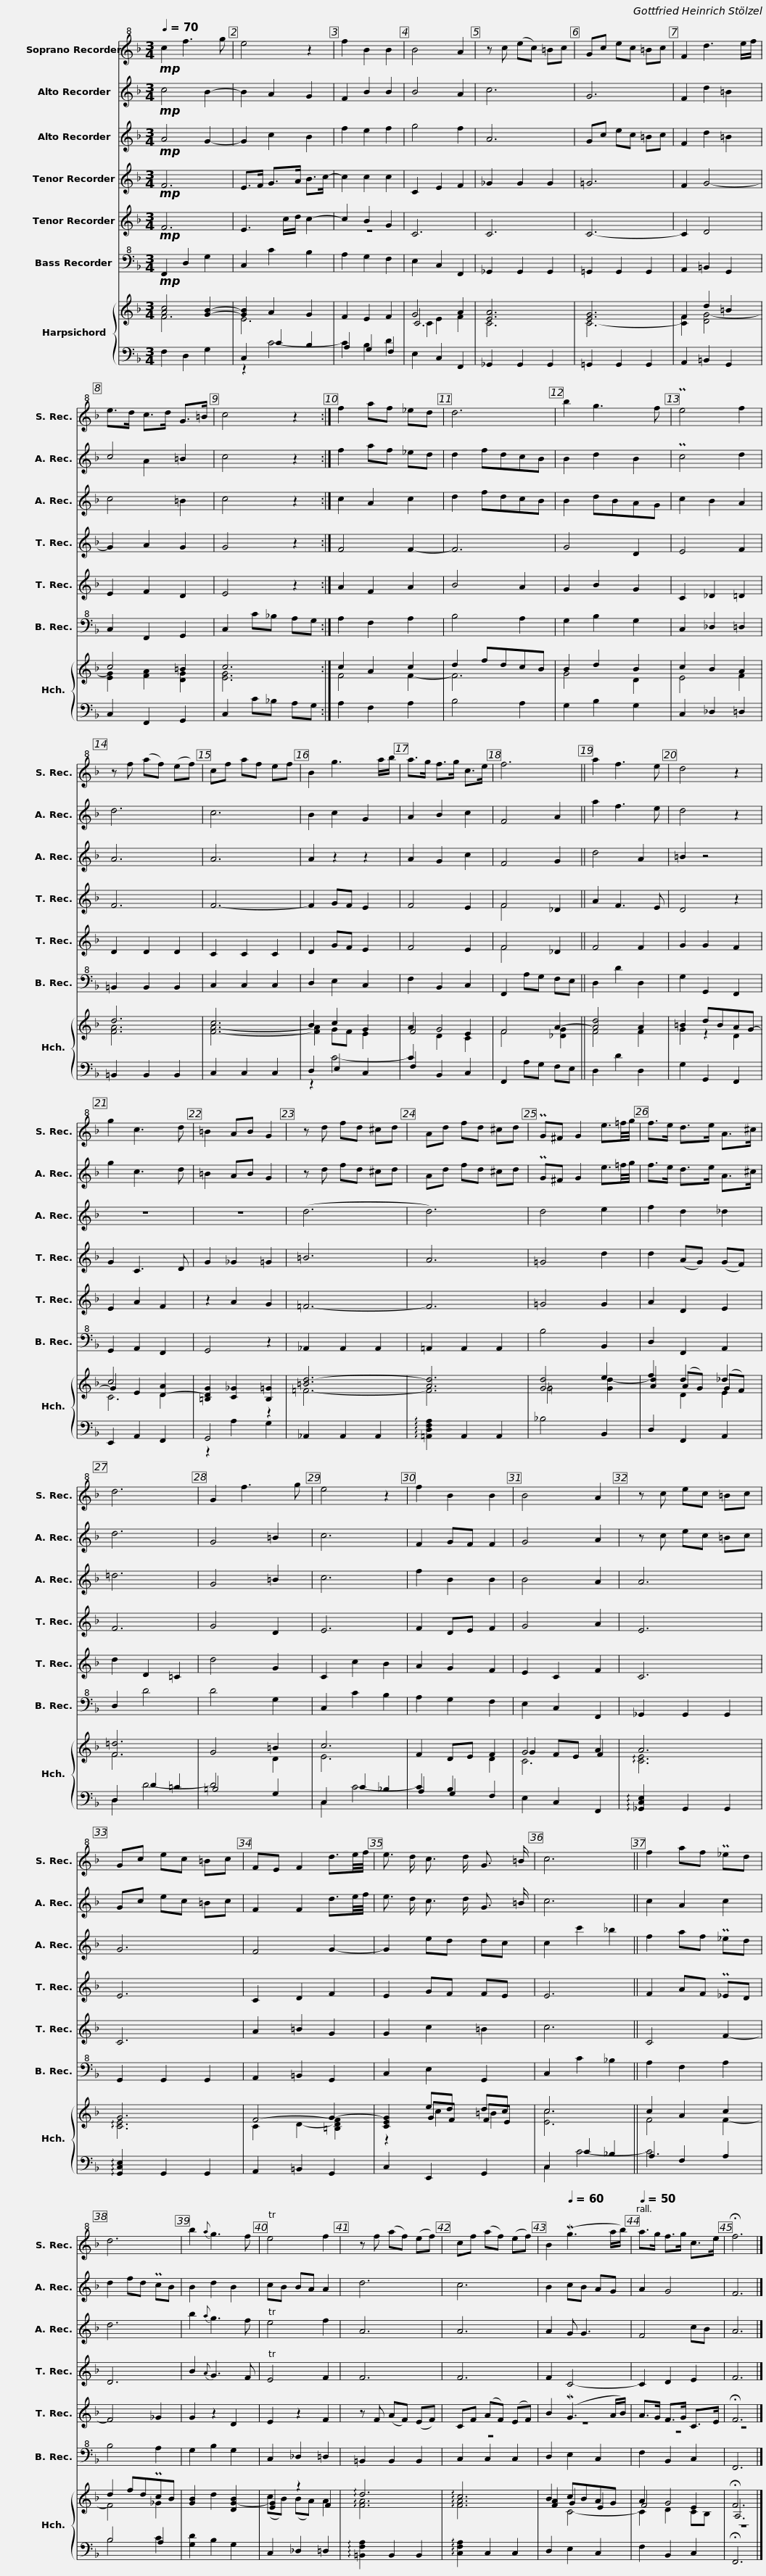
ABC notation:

X:1
%%score 1 ( 2 3 ) 4 ( 5 6 ) ( 7 8 ) 9 { ( 10 11 14 ) | ( 12 13 ) }
L:1/8
Q:1/4=70
M:3/4
I:linebreak $
K:F
V:1 treble+8
V:2 treble
V:3 treble
V:4 treble
V:5 treble
V:6 treble
V:7 treble
V:8 treble
V:9 bass+8
V:10 treble
V:11 treble
V:14 treble
V:12 bass
V:13 bass
V:1
!mp! c2 f3 g | e4 z2 | f2 B2 B2 | B4 A2 | z c (ec) =Bc | %5
 Gc ec =Bc |$ F2 d3 e/f/ | e>d c>d G>=B | c4 z2 :| f2 af _ed | %10
 d6 | b2 g3 f |$ Pe4 f2 | z f (af) (ef) | cf af ef | %15
 B2 g3 a/b/ | a>g f>g c>e | f6 || a2 f3 e |$ d4 z2 | %20
 g2 c3 d | =B2 AB G2 | z d fd ^cd | Ad fd ^cd | PG^F G2 e3/2=f/4g/4 |$ %25
 f>e d>e A>^c | d6 | G2 f3 g | e4 z2 | f2 B2 B2 | %30
 B4 A2 |$ z c ec =Bc | Gc ec =Bc | FE F2 d3/2e/4f/4 | e3/2 d/ c3/2 d/ G3/2 =B/ | %35
 c6 ||$ f2 af P_ed | d6 | b2{a} g3 f | Te4 f2 | %40
 z f (af) (ef) | cf (af) (ef) |$ B2[Q:1/4=60] (Mg3 a/b/) |[Q:1/4=50] a>g f>g c>e | !fermata!f6 |] %45
V:2
!mp! c4 B2- | B2 A2 G2 | F2 B2 B2 | B4 A2 | c6 | %5
 G6 |$ F2 d2 =B2 | c4 =B2 | c4 z2 :| f2 af _ed | %10
 d2 fdcB | B2 d2 B2 |$ Pc4 d2 | d6 | c6 | %15
 B2 c2 G2 | A2 B2 c2 | F4 A2 || a2 f3 e |$ d4 z2 | %20
 g2 c3 d | =B2 AB G2 | z d fd ^cd | Ad fd ^cd | PG^F G2 e3/2=f/4g/4 |$ %25
 f>e d>e A>^c | d6 | G4 =B2 | c6 | F2 GF F2 | %30
 G4 A2 |$ z c ec =Bc | Gc ec =Bc | F2 F2 d3/2e/4f/4 | e3/2 d/ c3/2 d/ G3/2 =B/ | %35
 c6 ||$ c2 A2 c2 | d2 fd PcB | B2 d2 B2 | cB BA A2 | %40
 d6 | c6 |$ B2 cB AG | A2 G4 | F6 |] %45
V:3
 x6 | x6 | x6 | x6 | x6 | %5
 x6 |$ x6 | x2 A2 x2 | x6 :| x6 | %10
 x6 | x6 |$ x6 | x6 | x6 | %15
 x6 | x6 | x6 || x6 |$ x6 | %20
 x6 | x6 | x6 | x6 | x6 |$ %25
 x6 | x6 | x6 | x6 | x6 | %30
 x6 |$ x6 | x6 | x6 | x6 | %35
 x6 ||$ x6 | x6 | x6 | x6 | %40
 x6 | x6 |$ x6 | x6 | x6 |] %45
V:4
!mp! A4 G2- | G2 c2 B2 | f2 e2 f2 | g4 f2 | A6 | %5
 Gc ec =Bc |$ F2 d2 =B2 | c4 =B2 | c4 z2 :| c2 A2 c2 | %10
 d2 fdcB | B2 dBAG |$ c2 B2 A2 | A6 | A6 | %15
 A2 z2 z2 | A2 G2 c2 | F4 G2 || d4 A2 |$ =B2 z4 | %20
 z6 | z6 | (d6 | d6) | d4 e2 |$ %25
 f2 d2 _d2 | !courtesy!=d6 | G4 =B2 | c6 | f2 B2 B2 | %30
 B4 A2 |$ A6 | G6 | F4 G2- | G2 ed dc | %35
 c2 c'2 !courtesy!_b2 ||$ f2 af P_ed | d6 | b2{a} g3 f | Te4 f2 | %40
 A6 | A6 |$ A2 G G3 | F4 cB | A6 |] %45
V:5
!mp! F6 | E>F G>A B>c- | c2 c2 c2 | C2 E2 F2 | _G2 G2 G2 | %5
 !courtesy!=G6 |$ F2 G4- | G2 A2 G2 | G4 z2 :| F4 F2- | %10
 F6 | G4 D2 |$ E4 F2 | F6 | F6- | %15
 F2 GF E2 | F4 E2 | F4 _D2 || A2 F3 E |$ D4 z2 | %20
 G2 C3 D | G2 _G2 =G2 | =B6 | A6 | =G4 d2 |$ %25
 d2 (AG) (GF) | F6 | G4 D2 | E6 | F2 DE F2 | %30
 G4 A2 |$ E6 | E6 | C2 D2 F2 | E2 GF FE | %35
 E6 ||$ F2 AF P_ED | D6 | B2{A} G3 F | TE4 F2 | %40
 F6 | F6 |$ F2 C4- | C2 D2 E2 | F6 |] %45
V:6
 x6 | x6 | x6 | x6 | x6 | %5
 x6 |$ x6 | x6 | x6 :| x6 | %10
 x6 | x6 |$ x6 | x6 | x6 | %15
 x6 | x6 | F4 x2 || x6 |$ x6 | %20
 x6 | x6 | x6 | x6 | x6 |$ %25
 x6 | x6 | x6 | x6 | x6 | %30
 x6 |$ x6 | x6 | x6 | x6 | %35
 x6 ||$ x6 | x6 | x6 | x6 | %40
 x6 | x6 |$ x6 | x6 | x6 |] %45
V:7
!mp! F6 | E3 c/d/ c2- | c2 B2 G2 | C6 | C6 | %5
 C6- |$ C2 D4 | E2 F2 D2 | E4 z2 :| A2 F2 A2 | %10
 B4 A2 | G2 B2 G2 |$ C2 _D2 =D2 | D2 D2 D2 | C2 C2 C2 | %15
 D2 GF E2 | F4 E2 | F4 _D2 || F4 F2 |$ G2 G2 F2 | %20
 E2 A2 F2 | z2 A2 G2 | =F6- | F6 | =G4 G2 |$ %25
 A2 D2 E2 | d2 D2 !courtesy!=C2 | d4 G2 | C2 c2 B2 | A2 G2 F2 | %30
 E2 C2 F2 |$ C6 | C6 | A2 =B2 G2 | G2 c2 =B2 | %35
 c6 ||$ C4 F2- | F4 _G2 | G2 z2 D2 | E2 z2 F2 | %40
 z F (AF) (EF) | CF (AF) (EF) |$ B2 (MG3 A/B/) | A>G F>G C>E | !fermata!F6 |] %45
V:8
 x6 | x6 | z6 | x6 | x6 | %5
 x6 |$ x6 | x6 | x6 :| x6 | %10
 x6 | x6 |$ x6 | x6 | x6 | %15
 x6 | x6 | F4 x2 || x6 |$ x6 | %20
 x6 | x6 | x6 | x6 | x6 |$ %25
 x6 | x6 | x6 | x6 | x6 | %30
 x6 |$ x6 | x6 | x6 | x6 | %35
 x6 ||$ x6 | x6 | x6 | x6 | %40
 x6 | z6 |$ z6 | z6 | z6 |] %45
V:9
!mp! F,,2 D,2 G,2 | C,2 C2 B,2 | A,2 G,2 F,2 | E,2 C,2 F,,2 | _G,,2 G,,2 G,,2 | %5
 !courtesy!=G,,2 G,,2 G,,2 |$ A,,2 =B,,2 G,,2 | C,2 F,,2 G,,2 | C,2 C!courtesy!_B, A,G, :| A,2 F,2 A,2 | %10
 B,4 A,2 | G,2 B,2 G,2 |$ C,2 _D,2 =D,2 | =B,,2 B,,2 B,,2 | C,2 C,2 C,2 | %15
 D,2 E,2 C,2 | F,2 B,,2 C,2 | F,,2 A,G, F,E, || D,2 D2 D,2 |$ G,2 G,,2 F,,2 | %20
 G,,2 A,,2 F,,2 | G,,4 z2 | _A,,2 A,,2 A,,2 | !courtesy!=A,,2 A,,2 A,,2 | B,4 B,,2 |$ %25
 D,2 F,,2 A,,2 | D,2 D4 | D4 G,2 | C,2 C2 B,2 | A,2 G,2 F,2 | %30
 E,2 C,2 F,,2 |$ _G,,2 G,,2 G,,2 | G,,2 G,,2 G,,2 | A,,2 =B,,2 G,,2 | C,2 E,2 G,,2 | %35
 C,2 C2 !courtesy!_B,2 ||$ A,2 F,2 A,2 | B,4 A,2 | G,2 B,2 G,2 | C,2 _D,2 =D,2 | %40
 =B,,2 B,,2 B,,2 | C,2 C,2 C,2 |$ D,2 E,2 C,2 | F,2 B,,2 C,2 | F,,6 |] %45
V:10
 [Ac]4 [GB]2- | [GB]2 A2 G2 | F2 E2 F2 | G4 A2 | [EA]6 | %5
 [EG]6 |$ F2 d2 =B2 | c4 =B2 | c6 :| c2 A2 c2 | %10
 d2 fdcB | B2 d2 B2 |$ c2 B2 A2 | d6 | c6 | %15
 B2 c2 G2 | A2 G4 | F4 A2- || [Ad]4 A2 |$ =B2 dBAG- | %20
 G2 E2 [D-A]2 | [=B,DG]2 [C_G]2 [B,=G]2 | [=Bd-]6 | [Ad]6 | [Gd]4 e2 |$ %25
 f2 d2 _d2 | [F!courtesy!=d]6 | G4 =B2 | c6 | F2 DE F2 | %30
 G4 A2 |$ A6 | G6 | F4- G2- | [CEG]2 ed dc | %35
 c6 ||$ c2 A2 c2 | d2 fdPcB | [GB]2 d2 [DG-B]2 | [EG]2 z2 F2 | %40
 !arpeggio!d6 | !arpeggio!c6 |$ B2 cBAG | A2 G4 | !fermata!F6 |] %45
V:11
 F6 | E6 | x6 | C6 | C6 | %5
 C6- |$ [CF]2 [DG-]4 | [EG]2 [FA]2 [DG]2 | [EG]6 :| F4 F2- | %10
 F6 | G4 D2 |$ E4 F2 | [FA]6 | [FA]6- | %15
 [FA]2 GF E2 | F4 E2 | F4 [_DG]2 || F4 F2 |$ G2 z2 D2 | %20
 c4 D2 | x6 | =F6- | F6 | =G4 [Gd-]2 |$ %25
 [Ad]2 (AG) (GF) | F6 | x6 | E6 | x6 | %30
 G2 FE F2 |$ !arpeggio![CE]6 | !arpeggio![CE]6 | C2 D2- [=B,DF]2 | z2 GF FE | %35
 [Ec]6 ||$ F4 F2- | F4 _G2 | x6 | (cB) (BA) A2 | %40
 !arpeggio![FA]6 | !arpeggio![FA]6 |$ [FA]2 G2 E2 | F4 E2 | A,6 |] %45
V:12
 F,2 D,2 G,2 | C,2 C2 B,2 | A,2 G,2 F,2 | E,2 C,2 F,,2 | _G,,2 G,,2 G,,2 | %5
 !courtesy!=G,,2 G,,2 G,,2 |$ A,,2 =B,,2 G,,2 | C,2 F,,2 G,,2 | C,2 C!courtesy!_B, A,G, :| A,2 F,2 A,2 | %10
 B,4 A,2 | G,2 B,2 G,2 |$ C,2 _D,2 =D,2 | =B,,2 B,,2 B,,2 | C,2 C,2 C,2 | %15
 D,2 E,2 C,2 | F,2 B,,2 C,2 | F,,2 A,G, F,E, || D,2 D2 D,2 |$ G,2 G,,2 F,,2 | %20
 E,,2 A,,2 F,,2 | G,,4 z2 | _A,,2 A,,2 A,,2 | !arpeggio![!courtesy!=A,,D,F,A,]2 A,,2 A,,2 | !courtesy!_B,4 B,,2 |$ %25
 D,2 F,,2 A,,2 | D,2 D2 !courtesy!=C2 | =B,4 G,2 | C,2 C2 !courtesy!_B,2 | A,2 G,2 F,2 | %30
 E,2 C,2 F,,2 |$ !arpeggio![_G,,C,E,]2 G,,2 G,,2 | !arpeggio![G,,C,E,]2 G,,2 G,,2 | A,,2 =B,,2 G,,2 | C,2 E,,2 G,,2 | %35
 C,2 C2 !courtesy!_B,2 ||$ A,2 F,2 A,2 | B,4 A,2 | [G,D]2 B,2 G,2 | C,2 _D,2 =D,2 | %40
 !arpeggio![=B,,F,A,]2 B,,2 B,,2 | !arpeggio![C,F,A,]2 C,2 C,2 |$ D,2 E,2 C,2 | F,2 B,,2 C,2 | !fermata!F,,6 |] %45
V:13
 x6 | z2 C4- | C2 B,2 D2 | x6 | x6 | %5
 x6 |$ x6 | x6 | x6 :| x6 | %10
 x6 | x6 |$ x6 | x6 | x6 | %15
 z2 C4- | C2[I:staff -1] D2 C2 | x6 || x6 |$ x6 | %20
 x6 |[I:staff +1] z2 A,2 G,2 | x6 | x6 | x6 |$ %25
 x6 | D,2 D4- | D4[I:staff -1] D2 |[I:staff +1] C,2 C4- | C2 B,2[I:staff -1] D2 | %30
 C6 |$ x6 | x6 | x6 | x6 | %35
[I:staff +1] C,2 C4- ||$ C6 | B,4 C2 | x6 | x6 | %40
 x6 | x6 |$ x6 | x6 | x6 |] %45
V:14
 x6 | x6 | x6 | C2 E2 F2 | x6 | %5
 x6 |$ x6 | x6 | x6 :| x6 | %10
 x6 | x6 |$ x6 | x6 | x6 | %15
 x6 | x6 | x6 || x6 |$ x6 | %20
 C6 | x6 | x6 | x6 | x6 |$ %25
 x2 D2 E2 | x6 | x6 | x6 | x6 | %30
 x6 |$ x6 | x6 | x6 | z2 c2 =B2 | %35
 x6 ||$ x6 | x6 | x6 | x6 | %40
 x6 | x6 |$ x2 C4- | C2 D2 CB, | z6 |] %45
